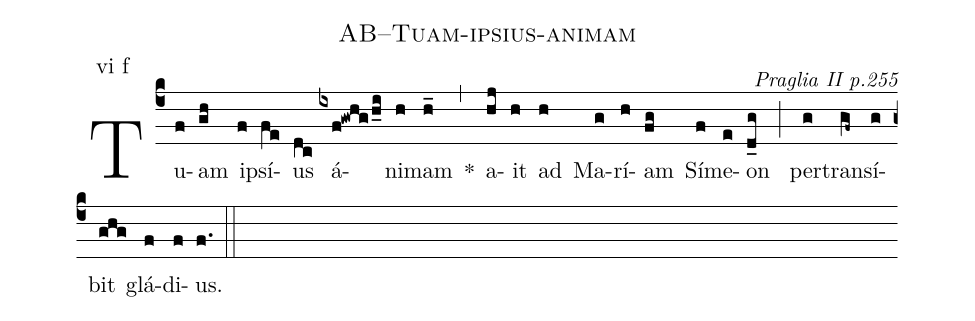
name: AB--Tuam-ipsius-animam;
commentary: Praglia II p.255;
annotation: vi f ;
%%
(c4) Tu(f)am(gh) i(f)psí(fe)us(dc) á(ixf!gwhg/h_i)ni(h)mam(h_) *(,) a(hj)it(h) ad(h) Ma(g)rí(h)am(fg) Sí(f)me(e)on<v> </v>(d_g) (;) per(g)tran(gf~)sí(g)bit(ghg) glá(f)di(f)us.(f.) (::)
